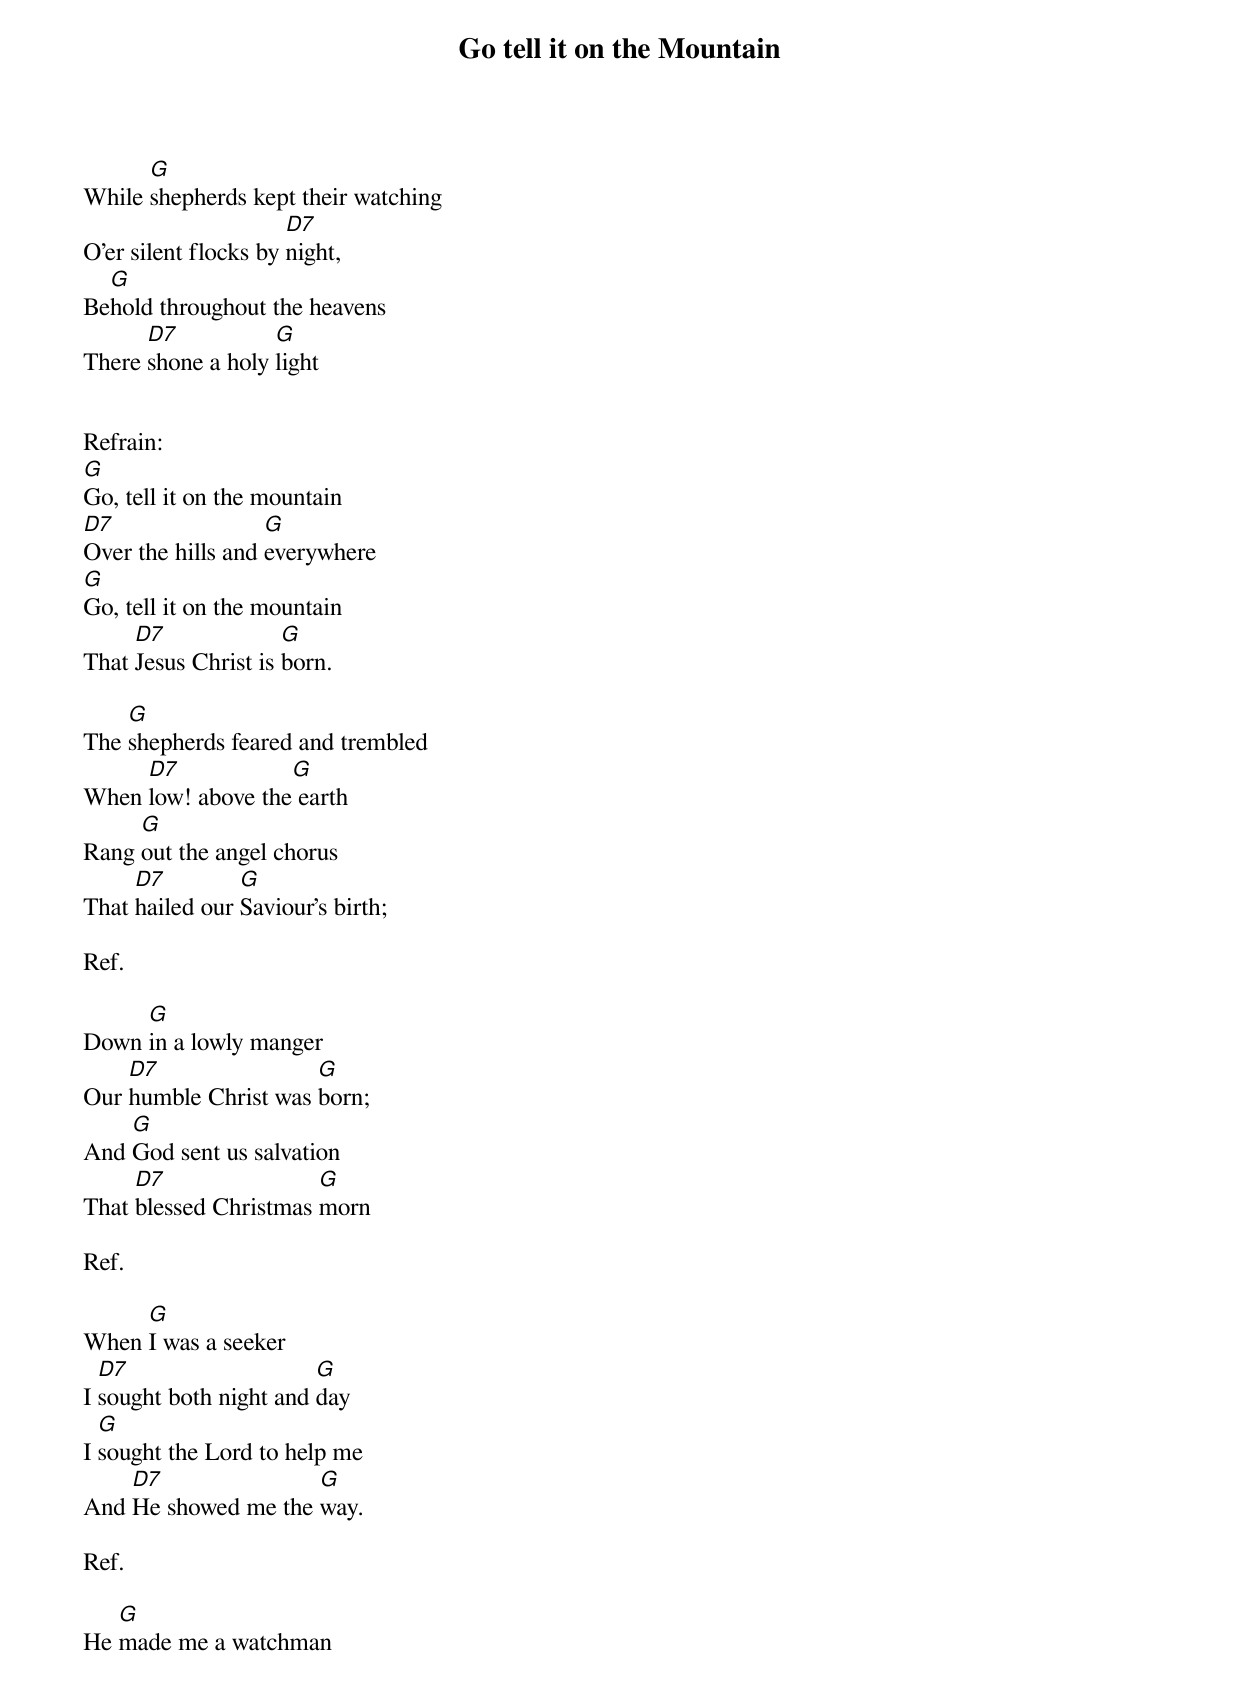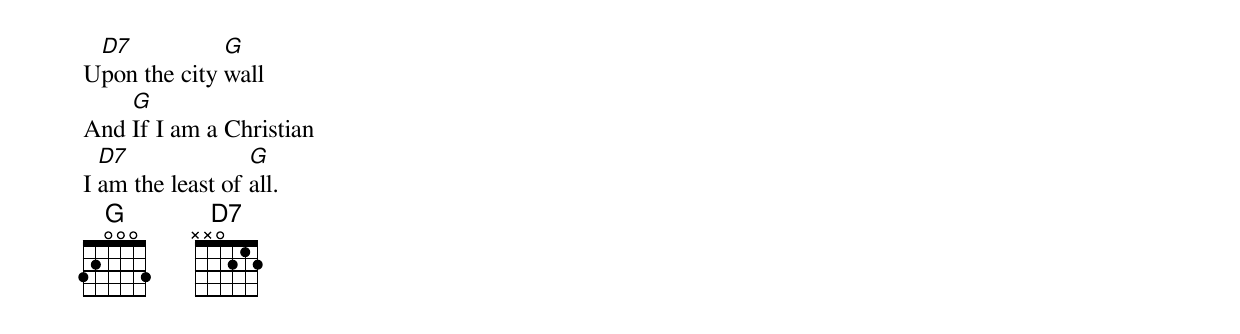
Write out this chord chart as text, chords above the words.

Go tell it on the Mountain

      G
While shepherds kept their watching
                      D7
O'er silent flocks by night,
  G
Behold throughout the heavens
      D7           G
There shone a holy light


Refrain:
G
Go, tell it on the mountain
D7                 G
Over the hills and everywhere
G
Go, tell it on the mountain
     D7              G
That Jesus Christ is born.

    G
The shepherds feared and trembled
     D7            G
When low! above the earth
     G
Rang out the angel chorus
     D7         G
That hailed our Saviour's birth;

Ref.

     G
Down in a lowly manger
    D7                G
Our humble Christ was born;
    G
And God sent us salvation
     D7                G
That blessed Christmas morn

Ref.

     G
When I was a seeker
  D7                    G
I sought both night and day
  G
I sought the Lord to help me
    D7               G
And He showed me the way.

Ref.

   G
He made me a watchman
 D7           G
Upon the city wall
    G
And If I am a Christian
  D7              G
I am the least of all.
